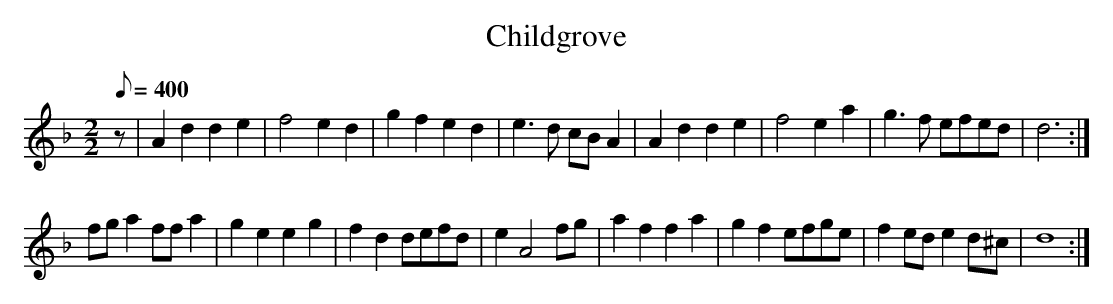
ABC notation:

X:1
T:Childgrove
M:2/2
K:Dm
L:1/8
Q:400
z|A2 d2 d2 e2|f4 e2 d2|g2 f2 e2 d2|e3 d cB A2|\
A2 d2 d2 e2|f4 e2 a2|g3 f efed|d6 :|
fg a2 ff a2|g2 e2 e2 g2|f2 d2 defd|e2 A4 fg|\
a2 f2 f2 a2|g2 f2 efge|f2 ed e2 d^c|d8 :|
